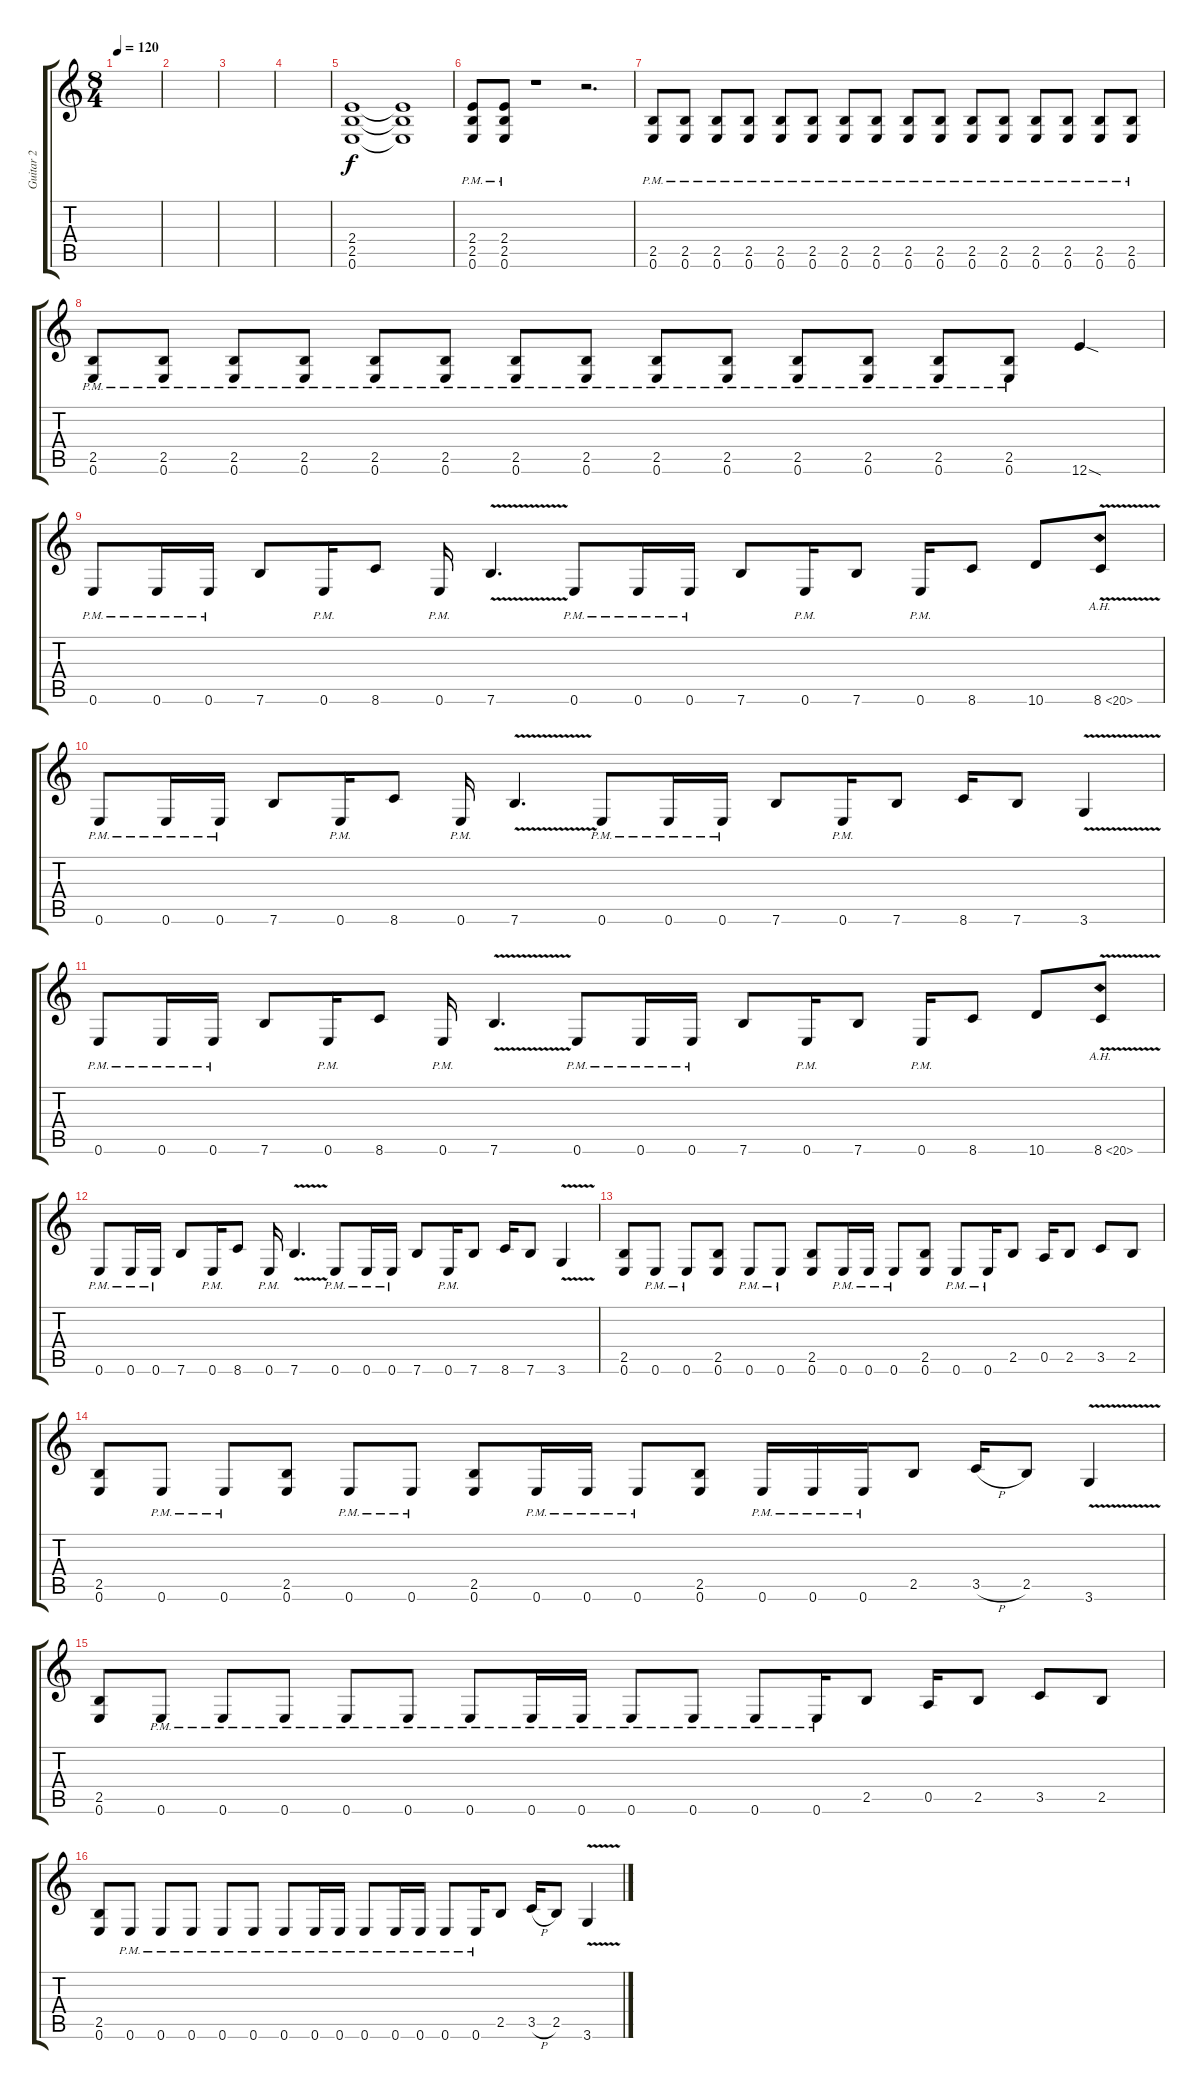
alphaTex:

\track ("Guitar 2" "Guitar 2") {instrument overdrivenguitar}
\staff {score tabs}
\tuning (E4 B3 G3 D3 A2 E2) {hide}
\ts (8 4)
\tempo 120
\clef g2
\ks c
|
|
|
|
(2.4 2.5 0.6).1 (2.4{t} 2.5{t} 0.6{t}).1 |
(2.4{pm} 2.5{pm} 0.6{pm}).8 (2.4{pm} 2.5{pm} 0.6{pm}).8 r.1 r.2{d volume 4} |
(2.5{pm} 0.6{pm}).8{volume 13} (2.5{pm} 0.6{pm}).8 (2.5{pm} 0.6{pm}).8 (2.5{pm} 0.6{pm}).8 (2.5{pm} 0.6{pm}).8 (2.5{pm} 0.6{pm}).8 (2.5{pm} 0.6{pm}).8 (2.5{pm} 0.6{pm}).8 (2.5{pm} 0.6{pm}).8 (2.5{pm} 0.6{pm}).8 (2.5{pm} 0.6{pm}).8 (2.5{pm} 0.6{pm}).8 (2.5{pm} 0.6{pm}).8 (2.5{pm} 0.6{pm}).8 (2.5{pm} 0.6{pm}).8 (2.5{pm} 0.6{pm}).8 |
(2.5{pm} 0.6{pm}).8 (2.5{pm} 0.6{pm}).8 (2.5{pm} 0.6{pm}).8 (2.5{pm} 0.6{pm}).8 (2.5{pm} 0.6{pm}).8 (2.5{pm} 0.6{pm}).8 (2.5{pm} 0.6{pm}).8 (2.5{pm} 0.6{pm}).8 (2.5{pm} 0.6{pm}).8 (2.5{pm} 0.6{pm}).8 (2.5{pm} 0.6{pm}).8 (2.5{pm} 0.6{pm}).8 (2.5{pm} 0.6{pm}).8 (2.5{pm} 0.6{pm}).8 12.6{sod}.4 |
0.6{pm}.8 0.6{pm}.16 0.6{pm}.16 7.6.8 0.6{pm}.16 8.6.8 0.6{pm}.16 7.6{v}.4{d} 0.6{pm}.8 0.6{pm}.16 0.6{pm}.16 7.6.8 0.6{pm}.16 7.6.8 0.6{pm}.16 8.6.8 10.6.8 8.6{ah 12 v}.8 |
0.6{pm}.8 0.6{pm}.16 0.6{pm}.16 7.6.8 0.6{pm}.16 8.6.8 0.6{pm}.16 7.6{v}.4{d} 0.6{pm}.8 0.6{pm}.16 0.6{pm}.16 7.6.8 0.6{pm}.16 7.6.8 8.6.16 7.6.8 3.6{v}.4 |
0.6{pm}.8 0.6{pm}.16 0.6{pm}.16 7.6.8 0.6{pm}.16 8.6.8 0.6{pm}.16 7.6{v}.4{d} 0.6{pm}.8 0.6{pm}.16 0.6{pm}.16 7.6.8 0.6{pm}.16 7.6.8 0.6{pm}.16 8.6.8 10.6.8 8.6{ah 12 v}.8 |
0.6{pm}.8 0.6{pm}.16 0.6{pm}.16 7.6.8 0.6{pm}.16 8.6.8 0.6{pm}.16 7.6{v}.4{d} 0.6{pm}.8 0.6{pm}.16 0.6{pm}.16 7.6.8 0.6{pm}.16 7.6.8 8.6.16 7.6.8 3.6{v}.4 |
(2.5 0.6).8 0.6{pm}.8 0.6{pm}.8 (2.5 0.6).8 0.6{pm}.8 0.6{pm}.8 (2.5 0.6).8 0.6{pm}.16 0.6{pm}.16 0.6{pm}.8 (2.5 0.6).8 0.6{pm}.8 0.6{pm}.16 2.5.8 0.5.16 2.5.8 3.5.8 2.5.8 |
(2.5 0.6).8 0.6{pm}.8 0.6{pm}.8 (2.5 0.6).8 0.6{pm}.8 0.6{pm}.8 (2.5 0.6).8 0.6{pm}.16 0.6{pm}.16 0.6{pm}.8 (2.5 0.6).8 0.6{pm}.16 0.6{pm}.16 0.6{pm}.16 2.5.8 3.5{h}.16 2.5.8 3.6{v}.4 |
(2.5 0.6).8 0.6{pm}.8 0.6{pm}.8 0.6{pm}.8 0.6{pm}.8 0.6{pm}.8 0.6{pm}.8 0.6{pm}.16 0.6{pm}.16 0.6{pm}.8 0.6{pm}.8 0.6{pm}.8 0.6{pm}.16 2.5.8 0.5.16 2.5.8 3.5.8 2.5.8 |
(2.5 0.6).8 0.6{pm}.8 0.6{pm}.8 0.6{pm}.8 0.6{pm}.8 0.6{pm}.8 0.6{pm}.8 0.6{pm}.16 0.6{pm}.16 0.6{pm}.8 0.6{pm}.16 0.6{pm}.16 0.6{pm}.8 0.6{pm}.16 2.5.8 3.5{h}.16 2.5.8 3.6{v}.4
